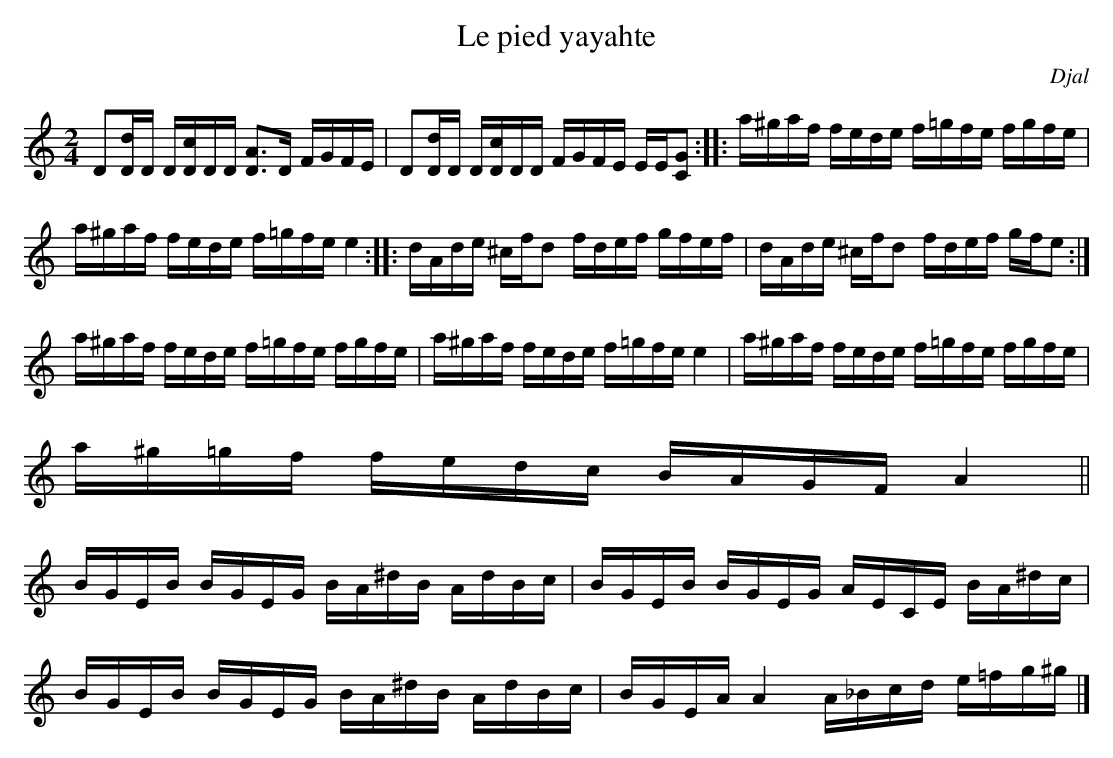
X:1
T:Le pied yayahte
C:Djal
M:2/4
L:1/16
K:C
D2[dD]D D[cD]DD [A3D3]D FGFE |D2[dD]D D[cD]DD FGFE EE[G2C2] ::a^gaf fede f=gfe fgfe |a^gaf fede f=gfe e4 ::dAde ^cfd2 fdef gfef |dAde ^cfd2 fdef gfe2 :|a^gaf fede f=gfe fgfe |a^gaf fede f=gfe e4 |a^gaf fede f=gfe fgfe |
a^g=gf fedc BAGF A4 ||
K:C
BGEB BGEG BA^dB AdBc |BGEB BGEG AECE BA^dc |BGEB BGEG BA^dB AdBc |BGEA A4 A_Bcd e=fg^g |]
